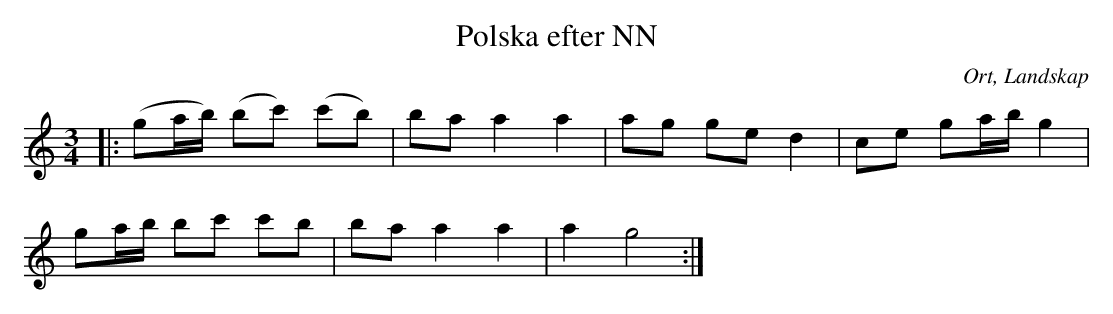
X:1
T:Polska efter NN
O:Ort, Landskap
M:3/4
L:1/8
K:C
|:(ga/b/) (bc') (c'b)|ba a2 a2|ag ge d2|ce ga/b/ g2|
ga/b/ bc' c'b|ba a2 a2|a2 g4:|
